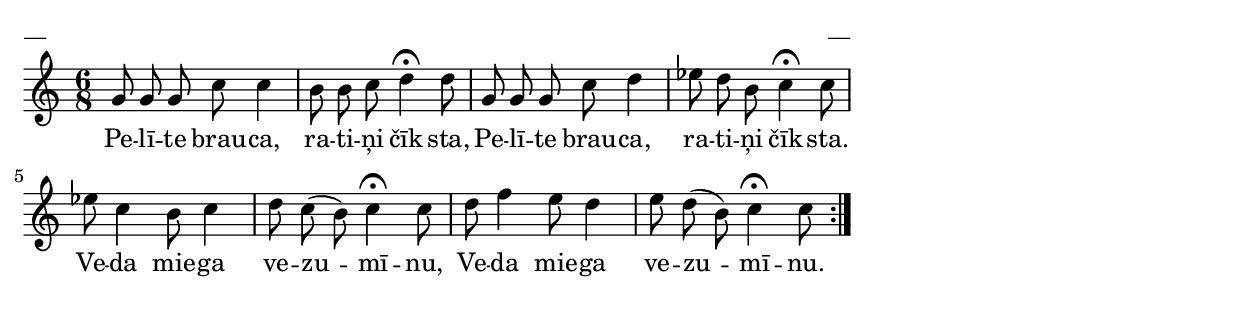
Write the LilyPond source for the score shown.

\version "2.13.16"
%\header {
%    title = "Pelīte brauca, ratiņi čīksta"
%}
\paper {
line-width = 14\cm
left-margin = 0.4\cm
between-system-padding = 0.1\cm
between-system-space = 0.1\cm
}
\layout {
indent = #0
ragged-last = ##f
}

voiceA = \relative c' {
\clef "treble"
\key c \major
\time 6/8
\repeat volta 2 {
g'8 g g c c4 | b8 b c d4\fermata d8 | 
g,8 g g c d4 | ees8 d b c4\fermata c8 |
ees8 c4 b8 c4 | d8 c( b) c4\fermata c8 |
d8 f4 e8 d4 | e8 d( b) c4\fermata c8 |
}
} 

lyricA = \lyricmode {
Pe -- lī -- te brau -- ca, ra -- ti -- ņi čīk -- sta, 
Pe -- lī -- te brau -- ca, ra -- ti -- ņi čīk -- sta.
Ve -- da mie -- ga ve -- zu -- mī -- nu, 
Ve -- da mie -- ga ve -- zu -- mī -- nu.
} 


fullScore = <<
\new Staff {
<<
\new Voice = "voiceA" { \oneVoice \autoBeamOff \voiceA }
\lyricsto "voiceA" \new Lyrics \lyricA
>>
}
>>

\score {
\fullScore
\header { piece = "__" opus = "__" }
}
\markup { \with-color #(x11-color 'white) \sans \smaller "__" }
\score {
\unfoldRepeats
\fullScore
\midi {
\context { \Staff \remove "Staff_performer" }
\context { \Voice \consists "Staff_performer" }
}
}


